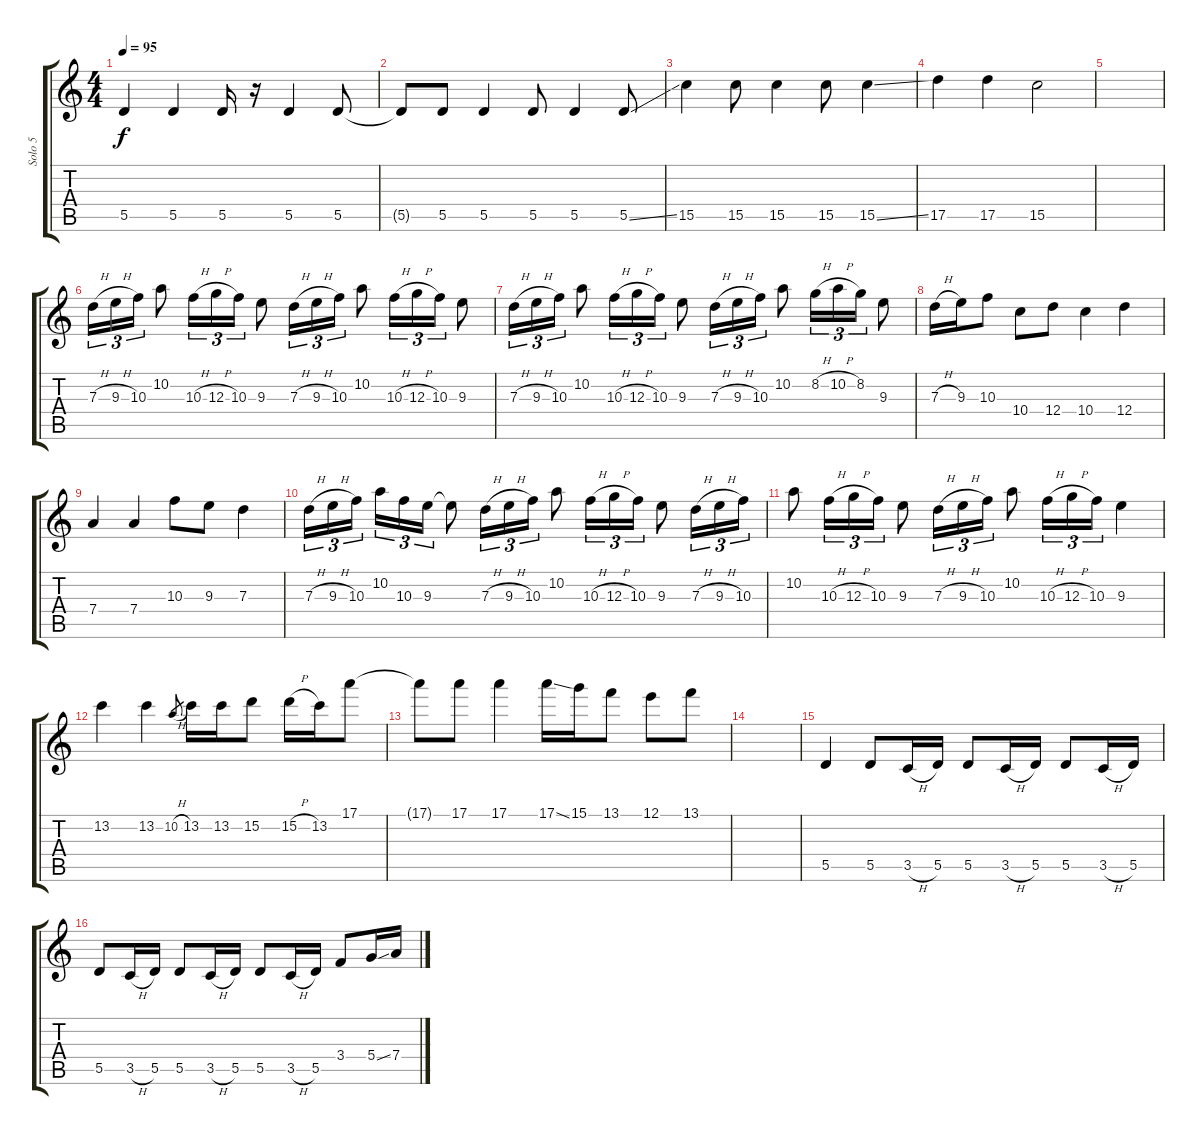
\track ("Solo 5" "Solo 5") {instrument distortionguitar}
\staff {score tabs}
\tuning (E4 B3 G3 D3 A2 E2) {hide}
\ts (4 4)
\tempo 95
\clef g2
\ks c
5.5.4{dy f instrument distortionguitar} 5.5.4 5.5.16 r.16 5.5.4 5.5.8 |
5.5{t}.8 5.5.8 5.5.4 5.5.8 5.5.4 5.5{ss}.8 |
15.5.4 15.5.8 15.5.4 15.5.8 15.5{ss}.4 |
17.5.4 17.5.4 15.5.2 |
|
7.3{h}.16{tu (3 2)} 9.3{h}.16{tu (3 2)} 10.3.16{tu (3 2)} 10.2.8 10.3{h}.16{tu (3 2)} 12.3{h}.16{tu (3 2)} 10.3.16{tu (3 2)} 9.3.8 7.3{h}.16{tu (3 2)} 9.3{h}.16{tu (3 2)} 10.3.16{tu (3 2)} 10.2.8 10.3{h}.16{tu (3 2)} 12.3{h}.16{tu (3 2)} 10.3.16{tu (3 2)} 9.3.8 |
7.3{h}.16{tu (3 2)} 9.3{h}.16{tu (3 2)} 10.3.16{tu (3 2)} 10.2.8 10.3{h}.16{tu (3 2)} 12.3{h}.16{tu (3 2)} 10.3.16{tu (3 2)} 9.3.8 7.3{h}.16{tu (3 2)} 9.3{h}.16{tu (3 2)} 10.3.16{tu (3 2)} 10.2.8 8.2{h}.16{tu (3 2)} 10.2{h}.16{tu (3 2)} 8.2.16{tu (3 2)} 9.3.8 |
7.3{h}.16 9.3.16 10.3.8 10.4.8 12.4.8 10.4.4 12.4.4 |
7.4.4 7.4.4 10.3.8 9.3.8 7.3.4 |
7.3{h}.16{tu (3 2)} 9.3{h}.16{tu (3 2)} 10.3.16{tu (3 2)} 10.2.16{tu (3 2)} 10.3.16{tu (3 2)} 9.3.16{tu (3 2)} 9.3{t}.8 7.3{h}.16{tu (3 2)} 9.3{h}.16{tu (3 2)} 10.3.16{tu (3 2)} 10.2.8 10.3{h}.16{tu (3 2)} 12.3{h}.16{tu (3 2)} 10.3.16{tu (3 2)} 9.3.8 7.3{h}.16{tu (3 2)} 9.3{h}.16{tu (3 2)} 10.3.16{tu (3 2)} |
10.2.8 10.3{h}.16{tu (3 2)} 12.3{h}.16{tu (3 2)} 10.3.16{tu (3 2)} 9.3.8 7.3{h}.16{tu (3 2)} 9.3{h}.16{tu (3 2)} 10.3.16{tu (3 2)} 10.2.8 10.3{h}.16{tu (3 2)} 12.3{h}.16{tu (3 2)} 10.3.16{tu (3 2)} 9.3.4 |
13.2.4 13.2.4 10.2{h}.8{gr} 13.2.16 13.2.16 15.2.8 15.2{h}.16 13.2.16 17.1.8 |
17.1{t}.8 17.1.8 17.1.4 17.1{ss}.16 15.1.16 13.1.8 12.1.8 13.1.8 |
|
5.5.4 5.5.8 3.5{h}.16 5.5.16 5.5.8 3.5{h}.16 5.5.16 5.5.8 3.5{h}.16 5.5.16 |
5.5.8 3.5{h}.16 5.5.16 5.5.8 3.5{h}.16 5.5.16 5.5.8 3.5{h}.16 5.5.16 3.4.8 5.4{ss}.16 7.4.16
